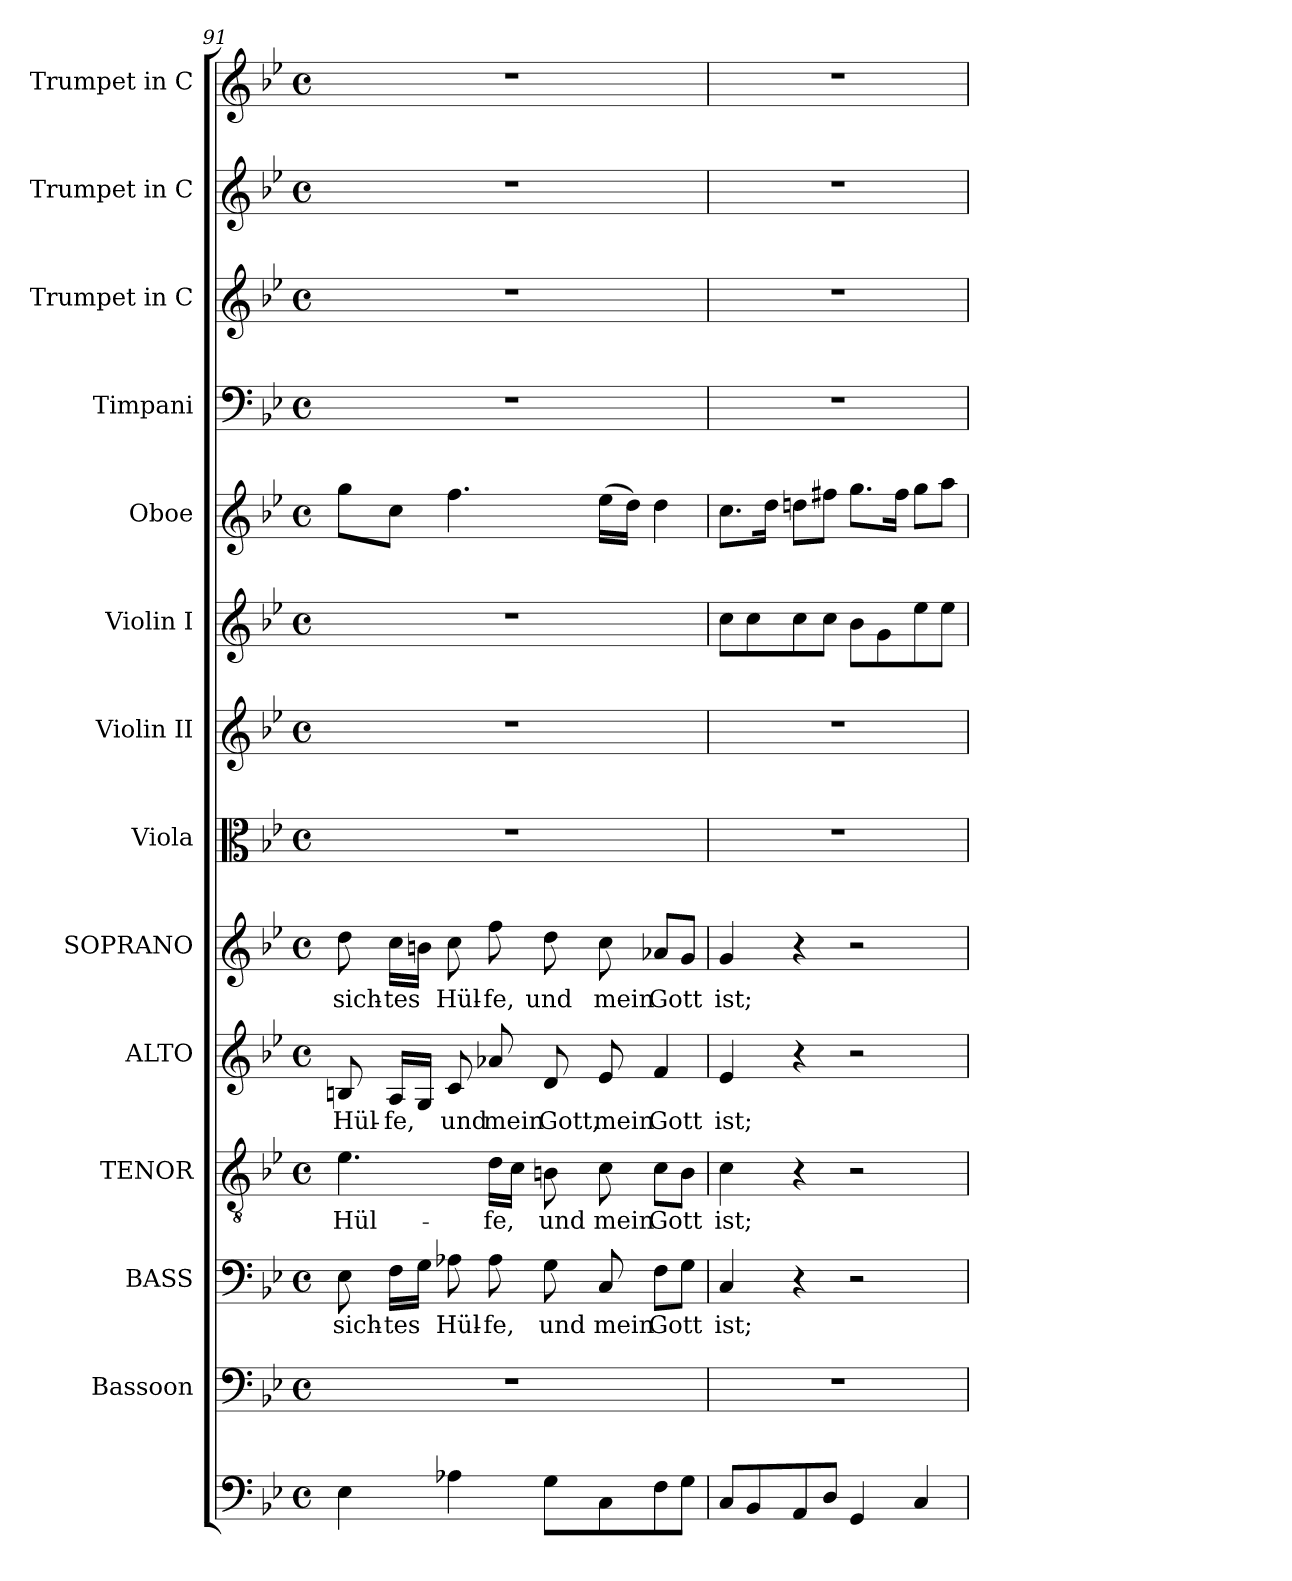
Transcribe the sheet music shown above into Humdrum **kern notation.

**kern	**kern	**kern	**text	**kern	**text	**kern	**text	**kern	**text	**kern	**kern	**kern	**kern	**kern	**kern	**kern	**kern
*part14	*part13	*part12	*part12	*part11	*part11	*part10	*part10	*part9	*part9	*part8	*part7	*part6	*part5	*part4	*part3	*part2	*part1
*staff14	*staff13	*staff12	*staff12	*staff11	*staff11	*staff10	*staff10	*staff9	*staff9	*staff8	*staff7	*staff6	*staff5	*staff4	*staff3	*staff2	*staff1
*	*I"Bassoon	*I"BASS	*	*I"TENOR	*	*I"ALTO	*	*I"SOPRANO	*	*I"Viola	*I"Violin II	*I"Violin I	*I"Oboe	*I"Timpani	*I"Trumpet in C	*I"Trumpet in C	*I"Trumpet in C
*	*	*	*	*	*	*I'Alto	*	*I'Soprano	*	*I'Viola	*I'Violin II	*I'Violin I	*I'Oboe	*I'Timp.	*	*	*
*clefF4	*clefF4	*clefF4	*	*clefGv2	*	*clefG2	*	*clefG2	*	*clefC3	*clefG2	*clefG2	*clefG2	*clefF4	*clefG2	*clefG2	*clefG2
*	*	*	*	*ITrd7c12	*	*	*	*	*	*	*	*	*	*	*	*	*
*k[b-e-]	*k[b-e-]	*k[b-e-]	*	*k[b-e-]	*	*k[b-e-]	*	*k[b-e-]	*	*k[b-e-]	*k[b-e-]	*k[b-e-]	*k[b-e-]	*k[b-e-]	*k[b-e-]	*k[b-e-]	*k[b-e-]
*B-:	*B-:	*B-:	*	*B-:	*	*B-:	*	*B-:	*	*B-:	*B-:	*B-:	*B-:	*B-:	*B-:	*B-:	*B-:
*M4/4	*M4/4	*M4/4	*	*M4/4	*	*M4/4	*	*M4/4	*	*M4/4	*M4/4	*M4/4	*M4/4	*M4/4	*M4/4	*M4/4	*M4/4
*met(c)	*met(c)	*met(c)	*	*met(c)	*	*met(c)	*	*met(c)	*	*met(c)	*met(c)	*met(c)	*met(c)	*met(c)	*met(c)	*met(c)	*met(c)
=91	=91	=91	=91	=91	=91	=91	=91	=91	=91	=91	=91	=91	=91	=91	=91	=91	=91
!	!	!	!LO:LY:b:color=#000000	!	!	!	!	!	!	!	!	!	!	!	!	!	!
!	!	!	!	!	!LO:LY:b:color=#000000	!	!	!	!	!	!	!	!	!	!	!	!
!	!	!	!	!	!	!	!LO:LY:b:color=#000000	!	!	!	!	!	!	!	!	!	!
!	!	!	!	!	!	!	!	!	!LO:LY:b:color=#000000	!	!	!	!	!	!	!	!
4E-i\	1r	8E-i\	-sich-	4.E-i\	Hül-	8Bni/	Hül-	8ddi\	-sich-	1r	1r	1r	8ggi\L	1r	1r	1r	1r
!	!	!	!LO:LY:b:color=#000000	!	!	!	!	!	!	!	!	!	!	!	!	!	!
!	!	!	!	!	!	!	!LO:LY:b:color=#000000	!	!	!	!	!	!	!	!	!	!
!	!	!	!	!	!	!	!	!	!LO:LY:b:color=#000000	!	!	!	!	!	!	!	!
.	.	16Fi\LL	-tes	.	.	16Ai/LL	-fe,	16cci\LL	-tes	.	.	.	8cci\J	.	.	.	.
.	.	16Gi\JJ	.	.	.	16Gi/JJ	.	16bni\JJ	.	.	.	.	.	.	.	.	.
!	!	!	!LO:LY:b:color=#000000	!	!	!	!	!	!	!	!	!	!	!	!	!	!
!	!	!	!	!	!	!	!LO:LY:b:color=#000000	!	!	!	!	!	!	!	!	!	!
!	!	!	!	!	!	!	!	!	!LO:LY:b:color=#000000	!	!	!	!	!	!	!	!
4A-Xi\	.	8A-Xi\	Hül-	.	.	8ci/	und	8cci\	Hül-	.	.	.	4.ffi\	.	.	.	.
!	!	!	!LO:LY:b:color=#000000	!	!	!	!	!	!	!	!	!	!	!	!	!	!
!	!	!	!	!	!LO:LY:b:color=#000000	!	!	!	!	!	!	!	!	!	!	!	!
!	!	!	!	!	!	!	!LO:LY:b:color=#000000	!	!	!	!	!	!	!	!	!	!
!	!	!	!	!	!	!	!	!	!LO:LY:b:color=#000000	!	!	!	!	!	!	!	!
.	.	8A-i\	-fe,	16Di\LL	-fe,	8a-Xi/	mein	8ffi\	-fe,	.	.	.	.	.	.	.	.
.	.	.	.	16Ci\JJ	.	.	.	.	.	.	.	.	.	.	.	.	.
!	!	!	!LO:LY:b:color=#000000	!	!	!	!	!	!	!	!	!	!	!	!	!	!
!	!	!	!	!	!LO:LY:b:color=#000000	!	!	!	!	!	!	!	!	!	!	!	!
!	!	!	!	!	!	!	!LO:LY:b:color=#000000	!	!	!	!	!	!	!	!	!	!
!	!	!	!	!	!	!	!	!	!LO:LY:b:color=#000000	!	!	!	!	!	!	!	!
8Gi\L	.	8Gi\	und	8BBni\	und	8di/	Gott,	8ddi\	und	.	.	.	.	.	.	.	.
!	!	!	!LO:LY:b:color=#000000	!	!	!	!	!	!	!	!	!	!	!	!	!	!
!	!	!	!	!	!LO:LY:b:color=#000000	!	!	!	!	!	!	!	!	!	!	!	!
!	!	!	!	!	!	!	!LO:LY:b:color=#000000	!	!	!	!	!	!	!	!	!	!
!	!	!	!	!	!	!	!	!	!LO:LY:b:color=#000000	!	!	!	!	!	!	!	!
8Ci\	.	8Ci/	mein	8Ci\	mein	8e-i/	mein	8cci\	mein	.	.	.	(16ee-i\LL	.	.	.	.
.	.	.	.	.	.	.	.	.	.	.	.	.	16ddi\JJ)	.	.	.	.
!	!	!	!LO:LY:b:color=#000000	!	!	!	!	!	!	!	!	!	!	!	!	!	!
!	!	!	!	!	!LO:LY:b:color=#000000	!	!	!	!	!	!	!	!	!	!	!	!
!	!	!	!	!	!	!	!LO:LY:b:color=#000000	!	!	!	!	!	!	!	!	!	!
!	!	!	!	!	!	!	!	!	!LO:LY:b:color=#000000	!	!	!	!	!	!	!	!
8Fi\	.	8Fi\L	Gott	8Ci\L	Gott	4fi/	Gott	8a-Xi/L	Gott	.	.	.	4ddi\	.	.	.	.
8Gi\J	.	8Gi\J	.	8BBi\J	.	.	.	8gi/J	.	.	.	.	.	.	.	.	.
!!LO:LB:g=z
=92	=92	=92	=92	=92	=92	=92	=92	=92	=92	=92	=92	=92	=92	=92	=92	=92	=92
!	!	!	!LO:LY:b:color=#000000	!	!	!	!	!	!	!	!	!	!	!	!	!	!
!	!	!	!	!	!LO:LY:b:color=#000000	!	!	!	!	!	!	!	!	!	!	!	!
!	!	!	!	!	!	!	!LO:LY:b:color=#000000	!	!	!	!	!	!	!	!	!	!
!	!	!	!	!	!	!	!	!	!LO:LY:b:color=#000000	!	!	!	!	!	!	!	!
8Ci/L	1r	4Ci/	ist;	4Ci\	ist;	4e-i/	ist;	4gi/	ist;	1r	1r	8cci\L	8.cci\L	1r	1r	1r	1r
8BB-i/	.	.	.	.	.	.	.	.	.	.	.	8cci\	.	.	.	.	.
.	.	.	.	.	.	.	.	.	.	.	.	.	16ddi\Jk	.	.	.	.
8AAi/	.	4r	.	4r	.	4r	.	4r	.	.	.	8cci\	8ddni\L	.	.	.	.
8Di/J	.	.	.	.	.	.	.	.	.	.	.	8cci\J	8ff#Xi\J	.	.	.	.
4GGi/	.	2r	.	2r	.	2r	.	2r	.	.	.	8b-i\L	8.ggi\L	.	.	.	.
.	.	.	.	.	.	.	.	.	.	.	.	8gi\	.	.	.	.	.
.	.	.	.	.	.	.	.	.	.	.	.	.	16ff#i\Jk	.	.	.	.
4Ci/	.	.	.	.	.	.	.	.	.	.	.	8ee-i\	8ggi\L	.	.	.	.
.	.	.	.	.	.	.	.	.	.	.	.	8ee-i\J	8aai\J	.	.	.	.
=	=	=	=	=	=	=	=	=	=	=	=	=	=	=	=	=	=
*-	*-	*-	*-	*-	*-	*-	*-	*-	*-	*-	*-	*-	*-	*-	*-	*-	*-
